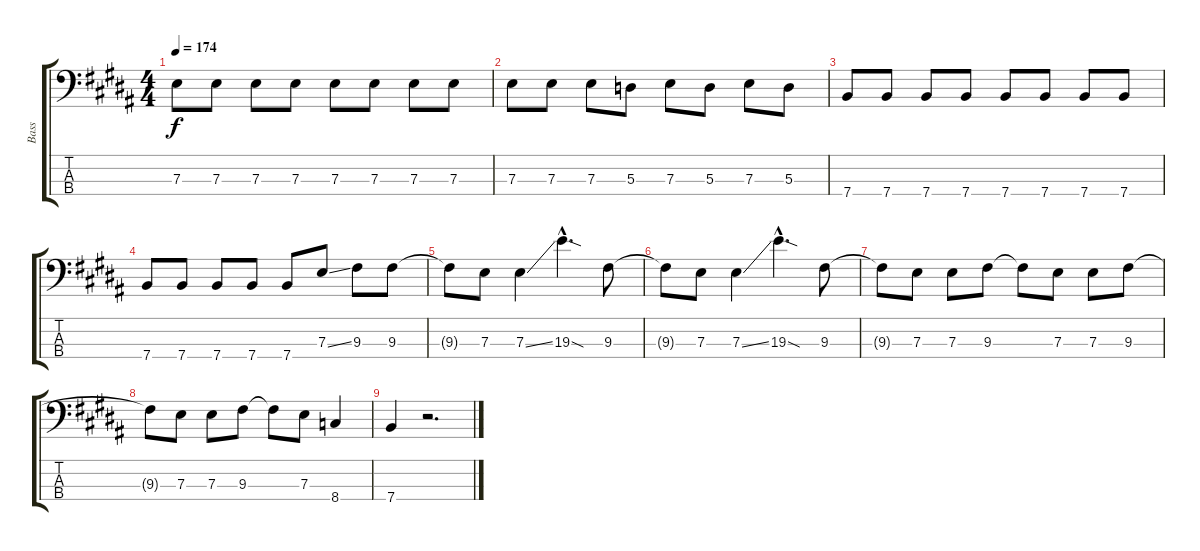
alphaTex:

\track ("Bass" "Bass") {instrument electricbassfinger}
\staff {score tabs}
\tuning (G2 D2 A1 E1) {hide}
\ts (4 4)
\tempo 174
\clef f4
\ks b
7.3.8{dy f} 7.3.8 7.3.8 7.3.8 7.3.8 7.3.8 7.3.8 7.3.8 |
7.3.8 7.3.8 7.3.8 5.3.8 7.3.8 5.3.8 7.3.8 5.3.8 |
7.4.8 7.4.8 7.4.8 7.4.8 7.4.8 7.4.8 7.4.8 7.4.8 |
7.4.8 7.4.8 7.4.8 7.4.8 7.4.8 7.3{ss}.8 9.3.8 9.3.8 |
9.3{t}.8 7.3.8 7.3{ss}.4 19.3{sod hac}.4{d} 9.3.8 |
9.3{t}.8 7.3.8 7.3{ss}.4 19.3{sod hac}.4{d} 9.3.8 |
9.3{t}.8 7.3.8 7.3.8 9.3.8 9.3{t}.8 7.3.8 7.3.8 9.3.8 |
9.3{t}.8 7.3.8 7.3.8 9.3.8 9.3{t}.8 7.3.8 8.4.4 |
7.4.4 r.2{d}
